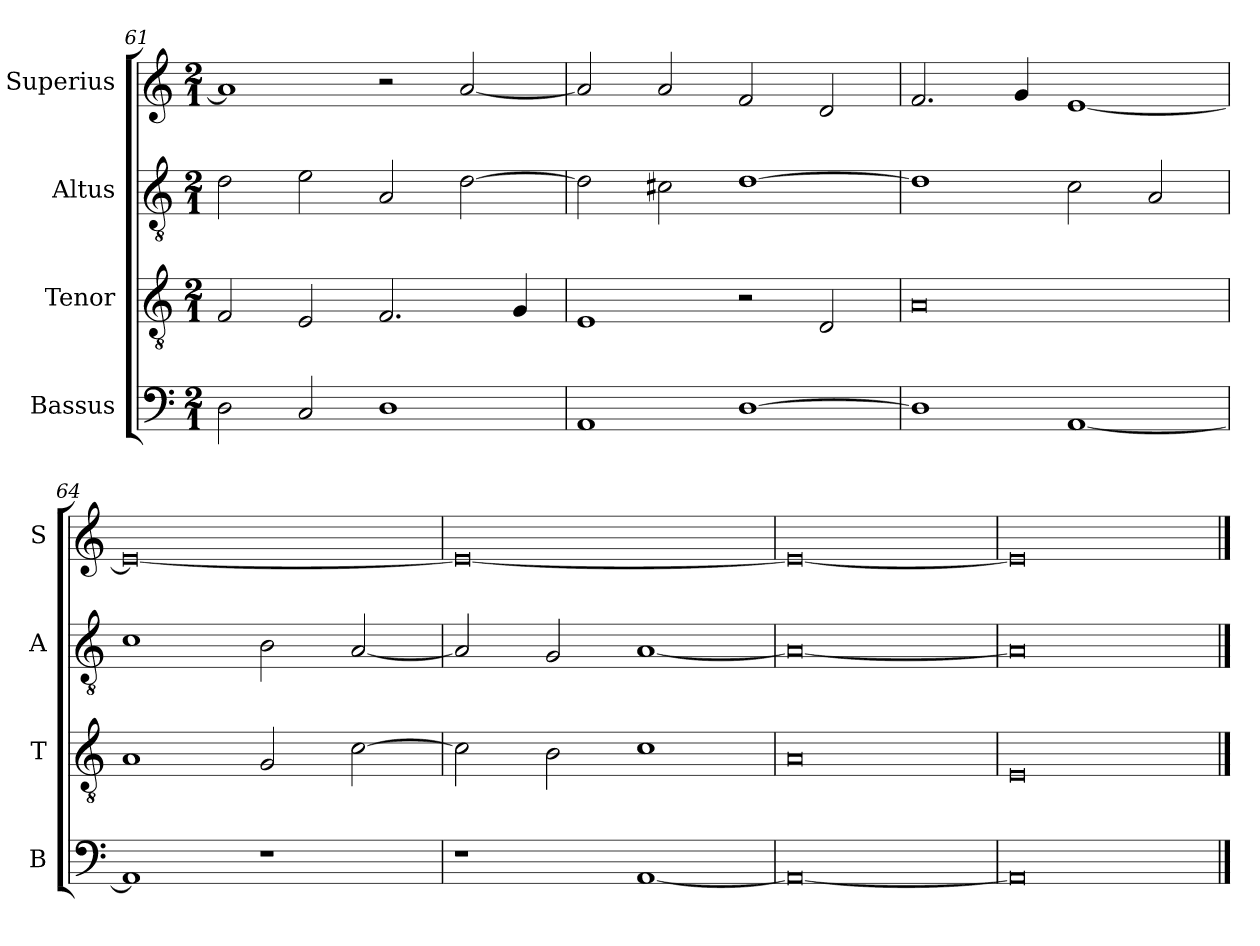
**kern	**kern	**kern	**kern
*part4	*part3	*part2	*part1
*staff4	*staff3	*staff2	*staff1
*I"Bassus	*I"Tenor	*I"Altus	*I"Superius
*I'B	*I'T	*I'A	*I'S
*clefF4	*clefGv2	*clefGv2	*clefG2
*k[]	*k[]	*k[]	*k[]
*M2/1	*M2/1	*M2/1	*M2/1
=61	=61	=61	=61
2D\	2F/	2d\	1a]
2C/	2E/	2e\	.
1D	2.F/	2A/	2r
.	.	[2d\	[2a/
.	4G/	.	.
=62	=62	=62	=62
1AA	1E	2d\]	2a/]
.	.	2c#X\	2a/
[1D	2r	[1d	2f/
.	2D/	.	2d/
=63	=63	=63	=63
1D]	0A	1d]	2.f/
.	.	.	4g/
[1AA	.	2c\	[1e
.	.	2A/	.
=64	=64	=64	=64
1AA]	1A	1c	0e_
1r	2G/	2B\	.
.	[2c\	[2A/	.
=65	=65	=65	=65
1r	2c\]	2A/]	0e_
.	2B\	2G/	.
[1AA	1c	[1A	.
=66	=66	=66	=66
0AA_	0A	0A_	0e_
=67	=67	=67	=67
0AA]	0E	0A]	0e]
==	==	==	==
*-	*-	*-	*-
